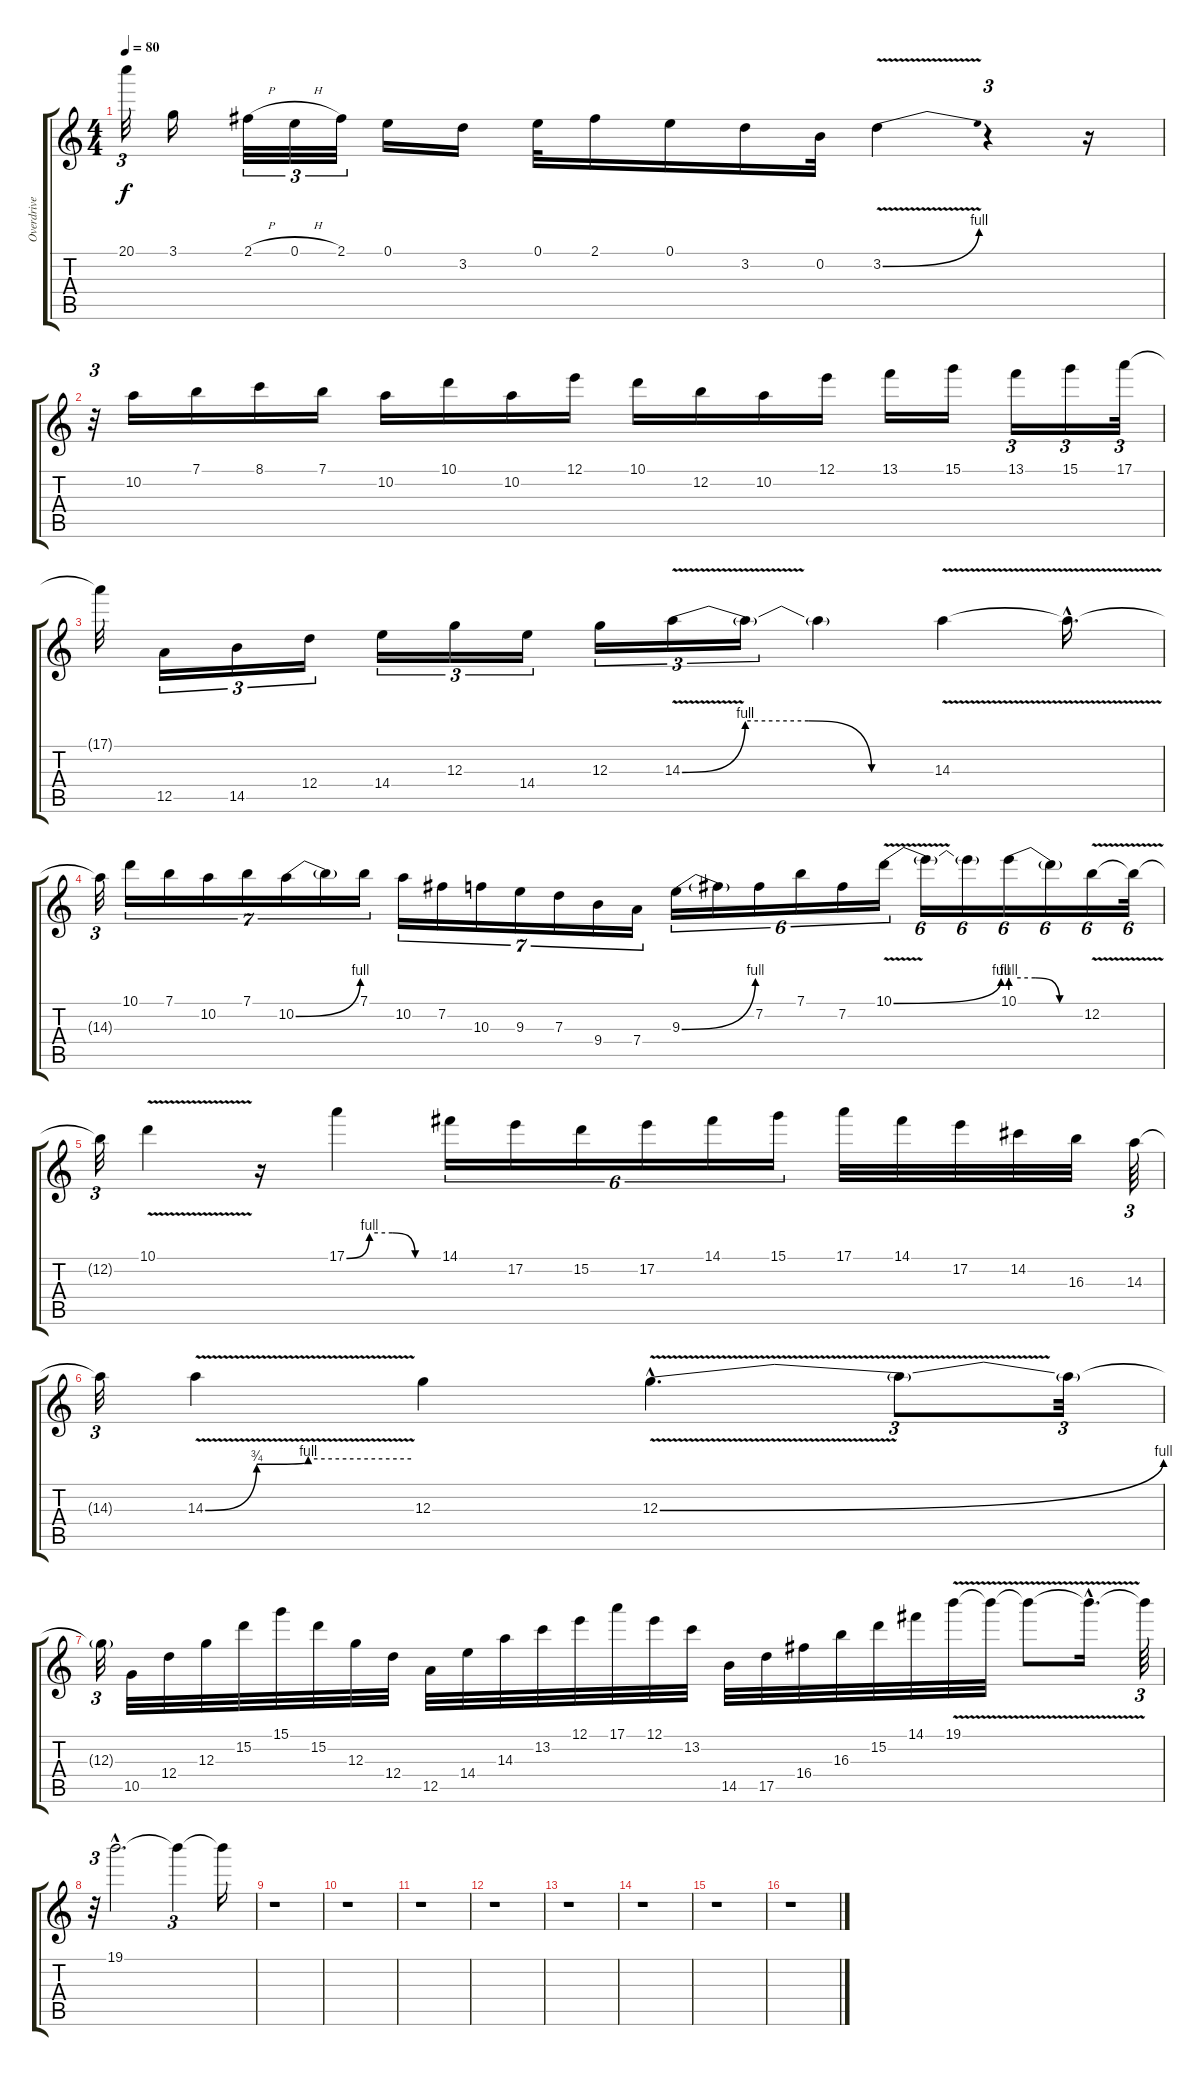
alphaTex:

\track ("Overdrive Overdub" "Overdrive ") {instrument overdrivenguitar}
\staff {score tabs}
\tuning (E4 B3 G3 D3 A2 E2) {hide}
\ts (4 4)
\tempo 80
\clef g2
\ks c
20.1{t}.32{tu (3 2) dy f} 3.1.16 2.1{h}.32{tu (3 2)} 0.1{h}.32{tu (3 2)} 2.1.32{tu (3 2)} 0.1.16 3.2.16 0.1.32 2.1.16 0.1.16 3.2.16 0.2.32 3.2{be (bend 0 0 60 4) v}.4 r.4{tu (3 2)} r.16 |
r.32{tu (3 2)} 10.2.16 7.1.16 8.1.16 7.1.16 10.2.16 10.1.16 10.2.16 12.1.16 10.1.16 12.2.16 10.2.16 12.1.16 13.1.16 15.1.16 13.1.16{tu (3 2)} 15.1.16{tu (3 2)} 17.1.32{tu (3 2)} |
17.1{t}.32 12.5.16{tu (3 2)} 14.5.16{tu (3 2)} 12.4.16{tu (3 2)} 14.4.16{tu (3 2)} 12.3.16{tu (3 2)} 14.4.16{tu (3 2)} 12.3.16{tu (3 2)} 14.3{be (custom 0 0 15 4 30 4 45 0 60 0) v}.16{tu (3 2)} 14.3{t}.16{tu (3 2)} 14.3{t}.4 14.3{v}.4 14.3{hac t}.16{d} |
14.3{t}.32{tu (3 2)} 10.1.16{tu (7 4)} 7.1.16{tu (7 4)} 10.2.16{tu (7 4)} 7.1.16{tu (7 4)} 10.2{be (bend 0 0 60 4)}.16{tu (7 4)} 10.2{t}.16{tu (7 4)} 7.1.16{tu (7 4)} 10.2.16{tu (7 4)} 7.2.16{tu (7 4)} 10.3.16{tu (7 4)} 9.3.16{tu (7 4)} 7.3.16{tu (7 4)} 9.4.16{tu (7 4)} 7.4.16{tu (7 4)} 9.3{be (bend 0 0 60 4)}.16{tu (6 4)} 9.3{t}.16{tu (6 4)} 7.2.16{tu (6 4)} 7.1.16{tu (6 4)} 7.2.16{tu (6 4)} 10.1{be (bend 0 0 60 4) v}.16{tu (6 4)} 10.1{t}.16{tu (6 4)} 10.1{t}.16{tu (6 4)} 10.1{be (custom 0 4 20 4 40 0 60 0)}.16{tu (6 4)} 10.1{t}.16{tu (6 4)} 12.2{v}.16{tu (6 4)} 12.2{t}.32{tu (6 4)} |
12.2{t}.32{tu (3 2)} 10.1{v}.4 r.16 17.1{be (custom 0 0 15 4 30 4 45 0 60 0)}.4 14.1.16{tu (6 4)} 17.2.16{tu (6 4)} 15.2.16{tu (6 4)} 17.2.16{tu (6 4)} 14.1.16{tu (6 4)} 15.1.16{tu (6 4)} 17.1.32 14.1.32 17.2.32 14.2.32 16.3.32 14.3.64{tu (3 2)} |
14.3{t}.32{tu (3 2)} 14.3{be (custom 0 0 15 3 30 4 60 4) v}.4 12.3.4 12.3{be (bend 0 0 60 4) v hac}.4{d} 12.3{t}.8{tu (3 2)} 12.3{t}.32{tu (3 2)} |
12.3{t}.32{tu (3 2)} 10.5.32 12.4.32 12.3.32 15.2.32 15.1.32 15.2.32 12.3.32 12.4.32 12.5.32 14.4.32 14.3.32 13.2.32 12.1.32 17.1.32 12.1.32 13.2.32 14.5.32 17.5.32 16.4.32 16.3.32 15.2.32 14.1.32 19.1{v}.32 19.1{v t}.32 19.1{v t}.8 19.1{hac t}.16{d} 19.1{t}.64{tu (3 2)} |
r.32{tu (3 2)} 19.1{hac}.2{d instrument acousticguitarnylon} 19.1{t}.4{tu (3 2)} 19.1{t}.16 |
r.1{balance 8} |
r.1 |
r.1 |
r.1 |
r.1 |
r.1 |
r.1 |
r.1
